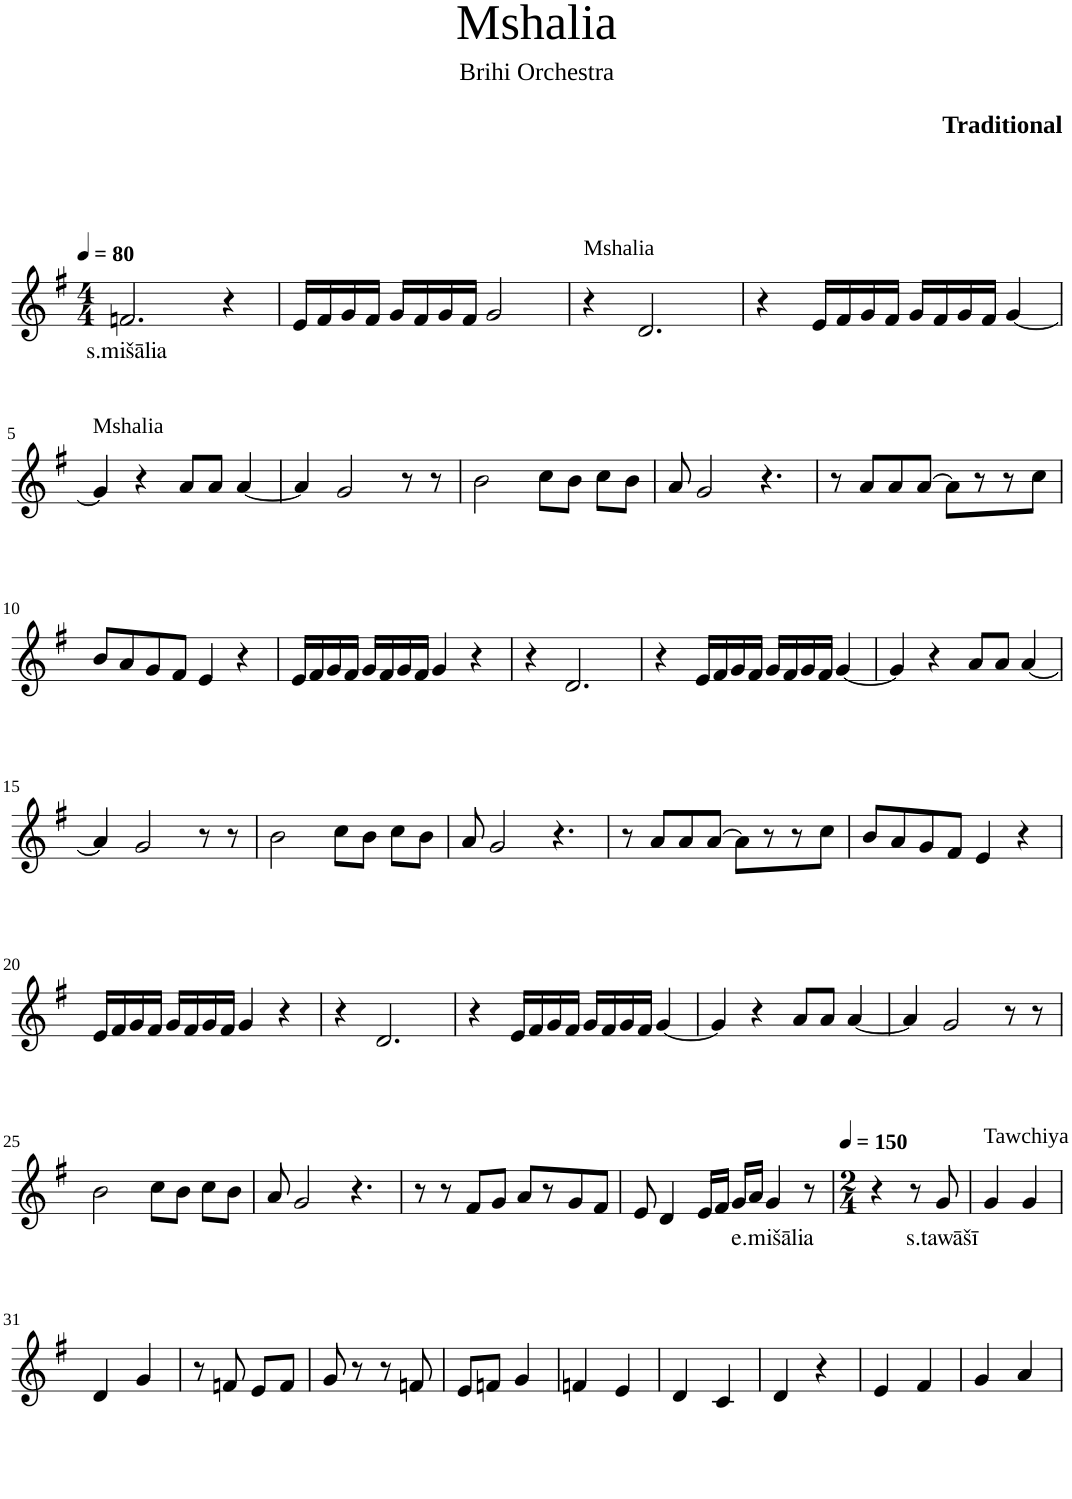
**kern	**text
*part1	*part1
*staff1	*staff1
*I"Violin	*
*clefG2	*
*k[f#]	*
*G:	*
*M4/4	*
*MM80	*
=1	=1
!	!LO:LY:b
2.fn/	s.mišālia
4r	.
=2	=2
16e/LL	.
16f#/	.
16g/	.
16f#/JJ	.
16g/LL	.
16f#/	.
16g/	.
16f#/JJ	.
2g/	.
=3	=3
!LO:TX:a:t=Mshalia	!
4r	.
2.d/	.
=4	=4
4r	.
16e/LL	.
16f#/	.
16g/	.
16f#/JJ	.
16g/LL	.
16f#/	.
16g/	.
16f#/JJ	.
[4g/	.
!!LO:LB:g=z
=5	=5
!LO:TX:a:t=Mshalia	!
4g/]	.
4r	.
8a/L	.
8a/J	.
[4a/	.
=6	=6
4a/]	.
2g/	.
8r	.
8r	.
=7	=7
2b\	.
8cc\L	.
8b\J	.
8cc\L	.
8b\J	.
=8	=8
8a/	.
2g/	.
4.r	.
=9	=9
8r	.
8a/L	.
8a/	.
[8a/J	.
8a\L]	.
8r	.
8r	.
8cc\J	.
!!LO:LB:g=z
=10	=10
8b/L	.
8a/	.
8g/	.
8f#/J	.
4e/	.
4r	.
=11	=11
16e/LL	.
16f#/	.
16g/	.
16f#/JJ	.
16g/LL	.
16f#/	.
16g/	.
16f#/JJ	.
4g/	.
4r	.
=12	=12
4r	.
2.d/	.
=13	=13
4r	.
16e/LL	.
16f#/	.
16g/	.
16f#/JJ	.
16g/LL	.
16f#/	.
16g/	.
16f#/JJ	.
[4g/	.
=14	=14
4g/]	.
4r	.
8a/L	.
8a/J	.
[4a/	.
!!LO:LB:g=z
=15	=15
4a/]	.
2g/	.
8r	.
8r	.
=16	=16
2b\	.
8cc\L	.
8b\J	.
8cc\L	.
8b\J	.
=17	=17
8a/	.
2g/	.
4.r	.
=18	=18
8r	.
8a/L	.
8a/	.
[8a/J	.
8a\L]	.
8r	.
8r	.
8cc\J	.
=19	=19
8b/L	.
8a/	.
8g/	.
8f#/J	.
4e/	.
4r	.
!!LO:LB:g=z
=20	=20
16e/LL	.
16f#/	.
16g/	.
16f#/JJ	.
16g/LL	.
16f#/	.
16g/	.
16f#/JJ	.
4g/	.
4r	.
=21	=21
4r	.
2.d/	.
=22	=22
4r	.
16e/LL	.
16f#/	.
16g/	.
16f#/JJ	.
16g/LL	.
16f#/	.
16g/	.
16f#/JJ	.
[4g/	.
=23	=23
4g/]	.
4r	.
8a/L	.
8a/J	.
[4a/	.
=24	=24
4a/]	.
2g/	.
8r	.
8r	.
!!LO:LB:g=z
=25	=25
2b\	.
8cc\L	.
8b\J	.
8cc\L	.
8b\J	.
=26	=26
8a/	.
2g/	.
4.r	.
=27	=27
8r	.
8r	.
8f#/L	.
8g/J	.
8a/L	.
8r	.
8g/	.
8f#/J	.
=28	=28
8e/	.
4d/	.
16e/LL	.
16f#/JJ	.
16g/LL	.
16a/JJ	.
!	!LO:LY:b
4g/	e.mišālia
8r	.
=29	=29
*M2/4	*
*MM150	*
4r	.
8r	.
!	!LO:LY:b
8g/	s.tawāšī
=30	=30
!LO:TX:a:t=Tawchiya	!
4g/	.
4g/	.
!!LO:LB:g=z
=31	=31
4d/	.
4g/	.
=32	=32
8r	.
8fn/	.
8e/L	.
8f/J	.
=33	=33
8g/	.
8r	.
8r	.
8fn/	.
=34	=34
8e/L	.
8fn/J	.
4g/	.
=35	=35
4fn/	.
4e/	.
=36	=36
4d/	.
4c/	.
=37	=37
4d/	.
4r	.
=38	=38
4e/	.
4f#/	.
=39	=39
4g/	.
4a/	.
=	=
*-	*-
